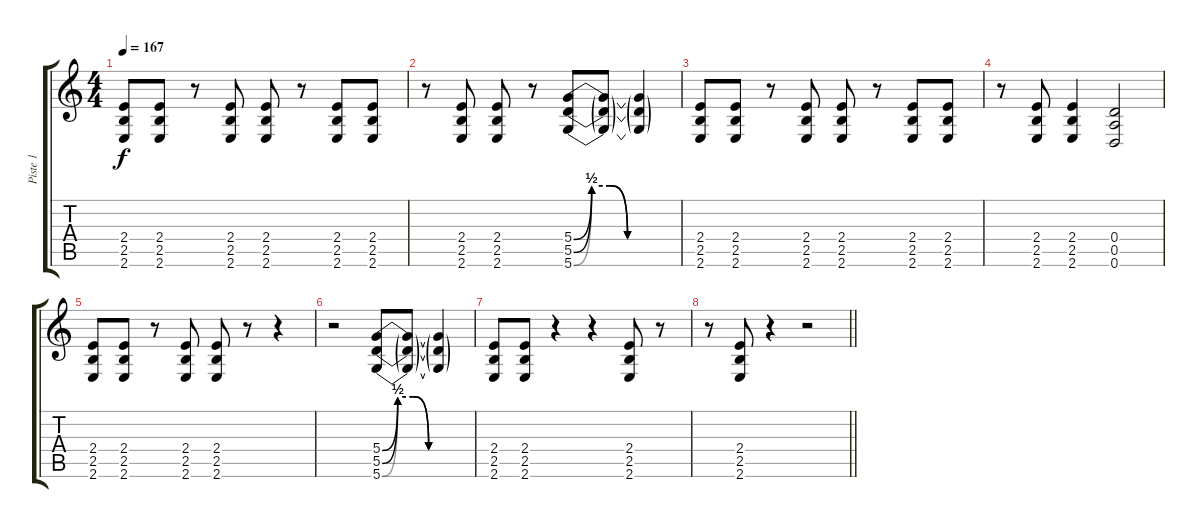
\track ("Piste 1" "Piste 1") {instrument distortionguitar}
\staff {score tabs}
\tuning (E4 B3 G3 D3 A2 D2) {hide}
\ts (4 4)
\tempo 167
\clef g2
\ks c
(2.4 2.5 2.6).8{dy f} (2.4 2.5 2.6).8 r.8 (2.4 2.5 2.6).8 (2.4 2.5 2.6).8 r.8 (2.4 2.5 2.6).8 (2.4 2.5 2.6).8 |
r.8 (2.4 2.5 2.6).8 (2.4 2.5 2.6).8 r.8 (5.4{be (custom 0 0 10 2 20 2 30 0 60 0)} 5.5{be (custom 0 0 10 2 20 2 30 0 60 0)} 5.6{be (custom 0 0 10 2 20 2 30 0 60 0)}).8 (5.4{t} 5.5{t} 5.6{t}).8 (5.4{t} 5.5{t} 5.6{t}).4 |
(2.4 2.5 2.6).8 (2.4 2.5 2.6).8 r.8 (2.4 2.5 2.6).8 (2.4 2.5 2.6).8 r.8 (2.4 2.5 2.6).8 (2.4 2.5 2.6).8 |
r.8 (2.4 2.5 2.6).8 (2.4 2.5 2.6).4 (0.4 0.5 0.6).2 |
(2.4 2.5 2.6).8 (2.4 2.5 2.6).8 r.8 (2.4 2.5 2.6).8 (2.4 2.5 2.6).8 r.8 r.4 |
r.2 (5.4{be (custom 0 0 10 2 20 2 30 0 60 0)} 5.5{be (custom 0 0 10 2 20 2 30 0 60 0)} 5.6{be (custom 0 0 10 2 20 2 30 0 60 0)}).8 (5.4{t} 5.5{t} 5.6{t}).8 (5.4{t} 5.5{t} 5.6{t}).4 |
(2.4 2.5 2.6).8 (2.4 2.5 2.6).8 r.4 r.4 (2.4 2.5 2.6).8 r.8 |
\barLineRight lightlight
r.8 (2.4 2.5 2.6).8 r.4 r.2
